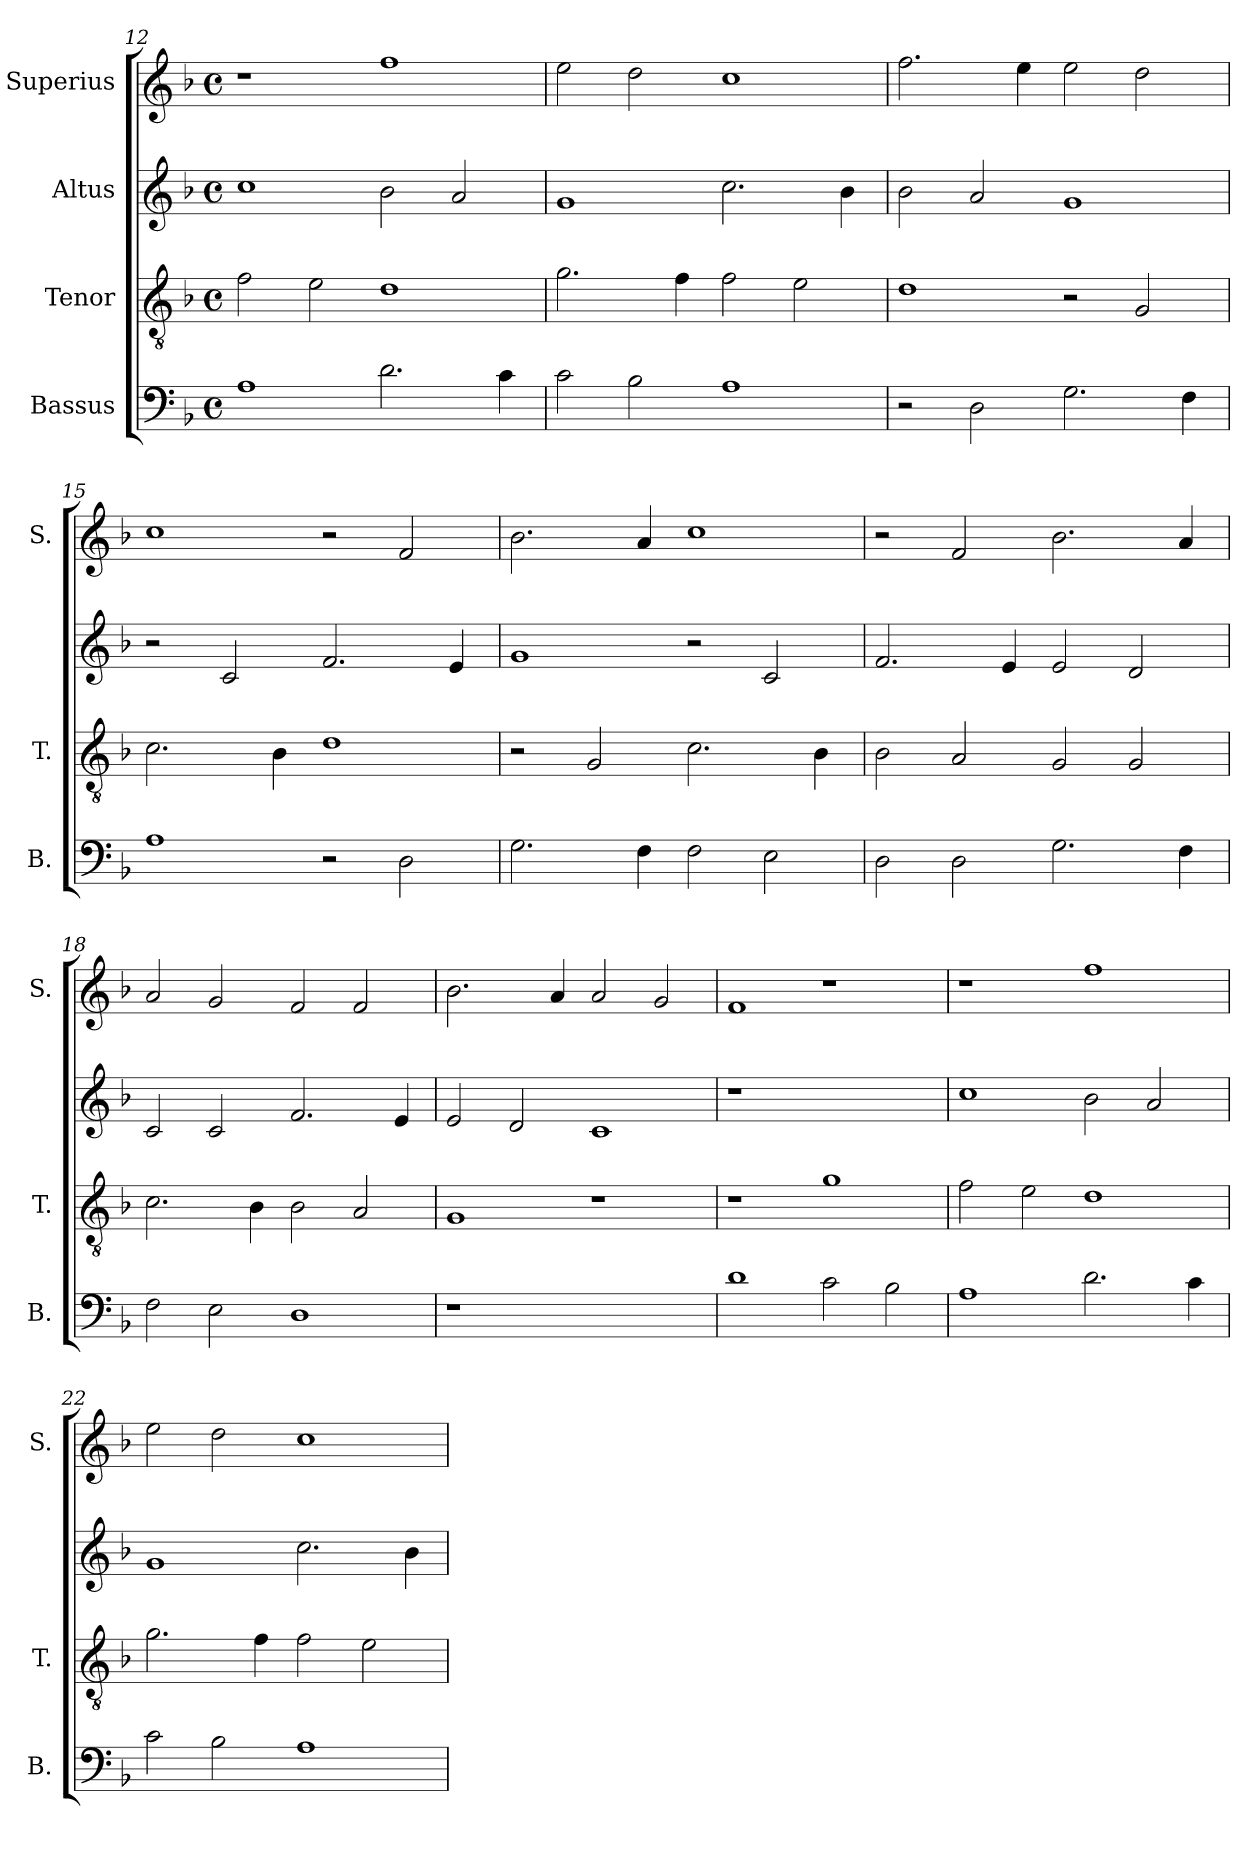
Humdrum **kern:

**kern	**kern	**kern	**kern
*part4	*part3	*part2	*part1
*staff4	*staff3	*staff2	*staff1
*I"Bassus	*I"Tenor	*I"Altus	*I"Superius
*I'B.	*I'T.	*	*I'S.
*clefF4	*clefGv2	*clefG2	*clefG2
*	*ITrd7c12	*	*
*k[b-]	*k[b-]	*k[b-]	*k[b-]
*F:	*F:	*F:	*F:
*M4/4	*M4/4	*M4/4	*M4/4
*met(c)	*met(c)	*met(c)	*met(c)
=12	=12	=12	=12
1Ai	2Fi\	1cci	1r
.	2Ei\	.	.
2.di\	1Di	2b-i\	1ffi
.	.	2ai/	.
4ci\	.	.	.
=13	=13	=13	=13
2ci\	2.Gi\	1gi	2eei\
2B-i\	.	.	2ddi\
.	4Fi\	.	.
1Ai	2Fi\	2.cci\	1cci
.	2Ei\	.	.
.	.	4b-i\	.
=14	=14	=14	=14
2r	1Di	2b-i\	2.ffi\
2Di\	.	2ai/	.
.	.	.	4eei\
2.Gi\	2r	1gi	2eei\
.	2GGi/	.	2ddi\
4Fi\	.	.	.
=15	=15	=15	=15
1Ai	2.Ci\	2r	1cci
.	.	2ci/	.
.	4BB-i\	.	.
2r	1Di	2.fi/	2r
2Di\	.	.	2fi/
.	.	4ei/	.
!!LO:PB:g=z
=16	=16	=16	=16
2.Gi\	2r	1gi	2.b-i\
.	2GGi/	.	.
4Fi\	.	.	4ai/
2Fi\	2.Ci\	2r	1cci
2Ei\	.	2ci/	.
.	4BB-i\	.	.
=17	=17	=17	=17
2Di\	2BB-i\	2.fi/	2r
2Di\	2AAi/	.	2fi/
.	.	4ei/	.
2.Gi\	2GGi/	2ei/	2.b-i\
.	2GGi/	2di/	.
4Fi\	.	.	4ai/
=18	=18	=18	=18
2Fi\	2.Ci\	2ci/	2ai/
2Ei\	.	2ci/	2gi/
.	4BB-i\	.	.
1Di	2BB-i\	2.fi/	2fi/
.	2AAi/	.	2fi/
.	.	4ei/	.
=19	=19	=19	=19
!LO:N:vis=1	!	!	!
1r	1GGi	2ei/	2.b-i\
.	.	2di/	.
.	.	.	4ai/
1ryy	1r	1ci	2ai/
.	.	.	2gi/
=20	=20	=20	=20
!	!	!LO:N:vis=1	!
1di	1r	1r	1fi
2ci\	1Gi	1ryy	1r
2B-i\	.	.	.
!!LO:LB:g=z
=21	=21	=21	=21
1Ai	2Fi\	1cci	1r
.	2Ei\	.	.
2.di\	1Di	2b-i\	1ffi
.	.	2ai/	.
4ci\	.	.	.
=22	=22	=22	=22
2ci\	2.Gi\	1gi	2eei\
2B-i\	.	.	2ddi\
.	4Fi\	.	.
1Ai	2Fi\	2.cci\	1cci
.	2Ei\	.	.
.	.	4b-i\	.
=	=	=	=
*-	*-	*-	*-
